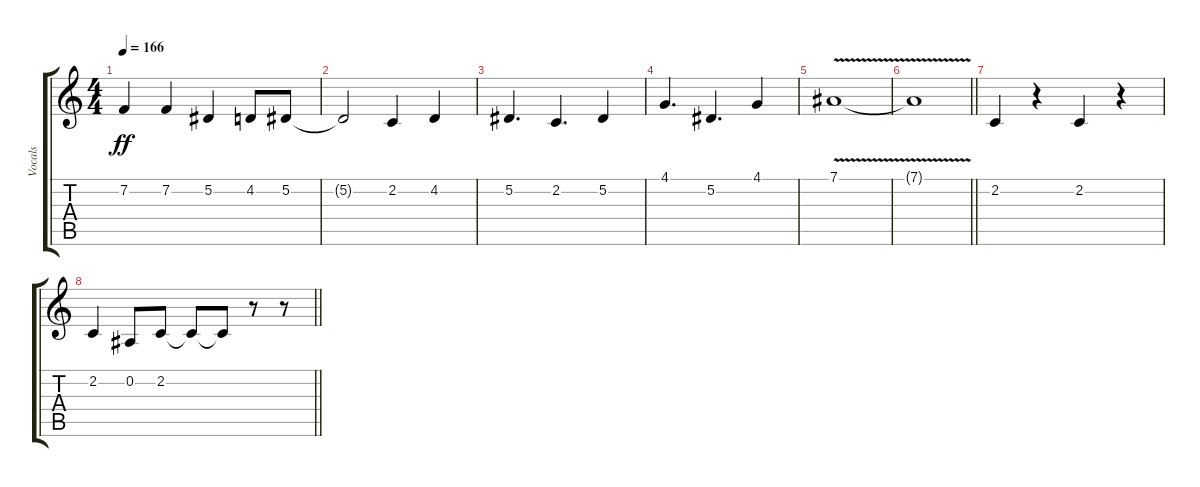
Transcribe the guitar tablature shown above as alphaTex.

\track ("Vocals" "Vocals") {instrument oboe}
\staff {score tabs}
\tuning (Eb4 Bb3 Gb3 Db3 Ab2 Eb2) {hide}
\ts (4 4)
\tempo 166
\clef g2
\ks c
7.2.4{dy ff} 7.2.4 5.2.4 4.2.8 5.2.8 |
5.2{t}.2 2.2.4 4.2.4 |
5.2.4{d} 2.2.4{d} 5.2.4 |
4.1.4{d} 5.2.4{d} 4.1.4 |
7.1{v}.1 |
\barLineRight lightlight
7.1{t}.1 |
2.2.4 r.4 2.2.4 r.4 |
\barLineRight lightlight
2.2.4 0.2.8 2.2.8 2.2{t}.8 2.2{t}.8 r.8 r.8
